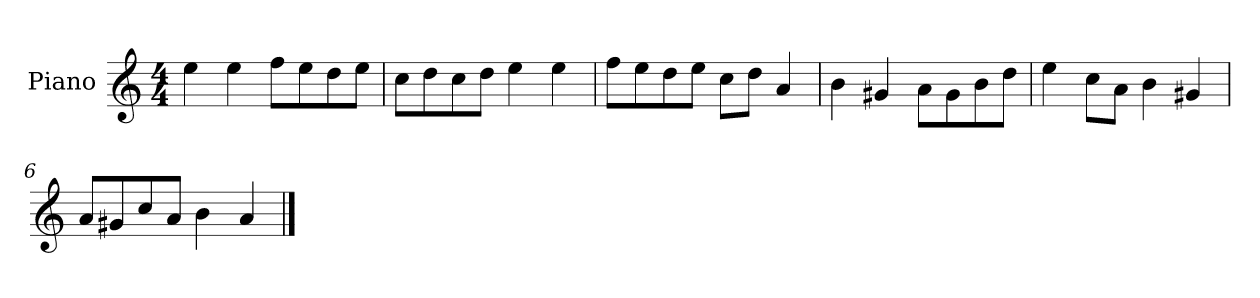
**kern
*part1
*staff1
*I"Piano
*I'P-no
*clefG2
*k[]
*M4/4
*MM90
=1
4ee\
4ee\
8ff\L
8ee\
8dd\
8ee\J
=2
8cc\L
8dd\
8cc\
8dd\J
4ee\
4ee\
=3
8ff\L
8ee\
8dd\
8ee\J
8cc\L
8dd\J
4a/
=4
4b\
4g#X/
8a\L
8g#\
8b\
8dd\J
=5
4ee\
8cc\L
8a\J
4b\
4g#X/
=6
8a/L
8g#X/
8cc/
8a/J
4b\
4a/
==
*-
